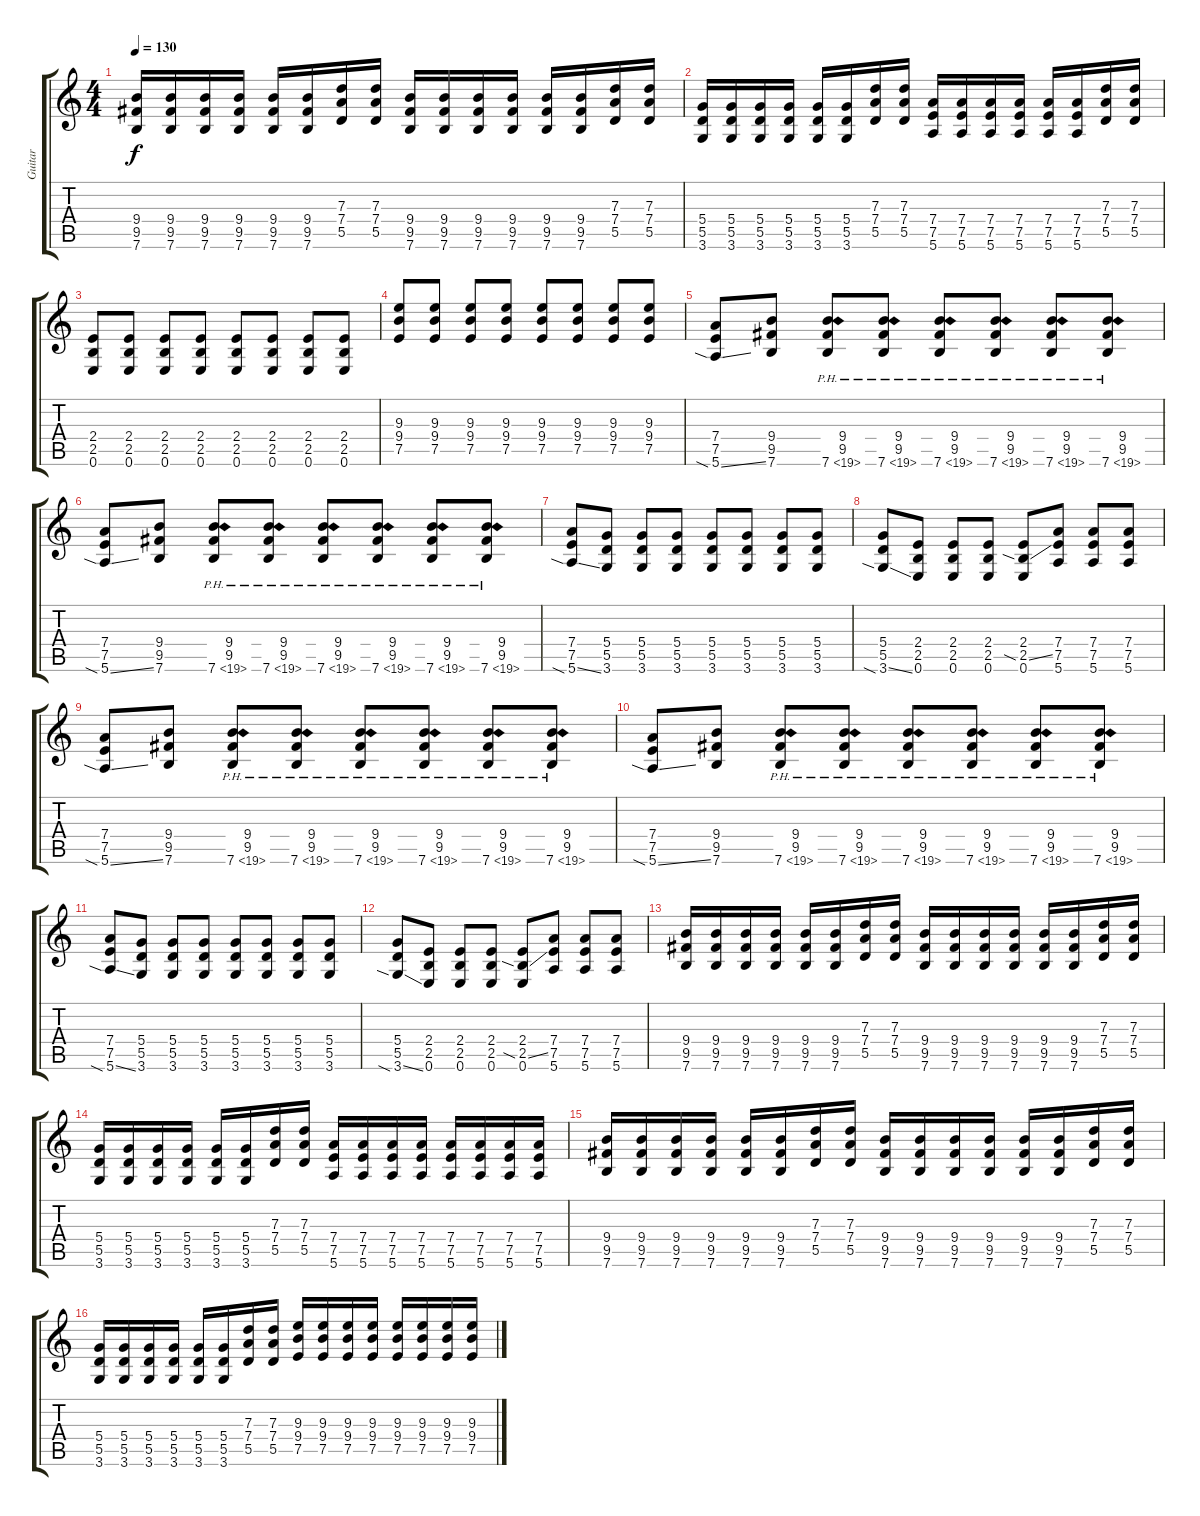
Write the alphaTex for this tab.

\track ("Guitar" "Guitar") {instrument distortionguitar}
\staff {score tabs}
\tuning (E4 B3 G3 D3 A2 E2) {hide}
\ts (4 4)
\tempo 130
\clef g2
\ks c
(9.4 9.5 7.6).16{dy f} (9.4 9.5 7.6).16 (9.4 9.5 7.6).16 (9.4 9.5 7.6).16 (9.4 9.5 7.6).16 (9.4 9.5 7.6).16 (7.3 7.4 5.5).16 (7.3 7.4 5.5).16 (9.4 9.5 7.6).16 (9.4 9.5 7.6).16 (9.4 9.5 7.6).16 (9.4 9.5 7.6).16 (9.4 9.5 7.6).16 (9.4 9.5 7.6).16 (7.3 7.4 5.5).16 (7.3 7.4 5.5).16 |
(5.4 5.5 3.6).16 (5.4 5.5 3.6).16 (5.4 5.5 3.6).16 (5.4 5.5 3.6).16 (5.4 5.5 3.6).16 (5.4 5.5 3.6).16 (7.3 7.4 5.5).16 (7.3 7.4 5.5).16 (7.4 7.5 5.6).16 (7.4 7.5 5.6).16 (7.4 7.5 5.6).16 (7.4 7.5 5.6).16 (7.4 7.5 5.6).16 (7.4 7.5 5.6).16 (7.3 7.4 5.5).16 (7.3 7.4 5.5).16 |
(2.4 2.5 0.6).8 (2.4 2.5 0.6).8 (2.4 2.5 0.6).8 (2.4 2.5 0.6).8 (2.4 2.5 0.6).8 (2.4 2.5 0.6).8 (2.4 2.5 0.6).8 (2.4 2.5 0.6).8 |
(9.3 9.4 7.5).8 (9.3 9.4 7.5).8 (9.3 9.4 7.5).8 (9.3 9.4 7.5).8 (9.3 9.4 7.5).8 (9.3 9.4 7.5).8 (9.3 9.4 7.5).8 (9.3 9.4 7.5).8 |
(7.4 7.5 5.6{sia ss}).8 (9.4 9.5 7.6).8 (9.4 9.5 7.6{ph 12}).8 (9.4 9.5 7.6{ph 12}).8 (9.4 9.5 7.6{ph 12}).8 (9.4 9.5 7.6{ph 12}).8 (9.4 9.5 7.6{ph 12}).8 (9.4 9.5 7.6{ph 12}).8 |
(7.4 7.5 5.6{sia ss}).8 (9.4 9.5 7.6).8 (9.4 9.5 7.6{ph 12}).8 (9.4 9.5 7.6{ph 12}).8 (9.4 9.5 7.6{ph 12}).8 (9.4 9.5 7.6{ph 12}).8 (9.4 9.5 7.6{ph 12}).8 (9.4 9.5 7.6{ph 12}).8 |
(7.4 7.5 5.6{sia ss}).8 (5.4 5.5 3.6).8 (5.4 5.5 3.6).8 (5.4 5.5 3.6).8 (5.4 5.5 3.6).8 (5.4 5.5 3.6).8 (5.4 5.5 3.6).8 (5.4 5.5 3.6).8 |
(5.4 5.5 3.6{sia ss}).8 (2.4 2.5 0.6).8 (2.4 2.5 0.6).8 (2.4 2.5 0.6).8 (2.4 2.5{sia ss} 0.6).8 (7.4 7.5 5.6).8 (7.4 7.5 5.6).8 (7.4 7.5 5.6).8 |
(7.4 7.5 5.6{sia ss}).8 (9.4 9.5 7.6).8 (9.4 9.5 7.6{ph 12}).8 (9.4 9.5 7.6{ph 12}).8 (9.4 9.5 7.6{ph 12}).8 (9.4 9.5 7.6{ph 12}).8 (9.4 9.5 7.6{ph 12}).8 (9.4 9.5 7.6{ph 12}).8 |
(7.4 7.5 5.6{sia ss}).8 (9.4 9.5 7.6).8 (9.4 9.5 7.6{ph 12}).8 (9.4 9.5 7.6{ph 12}).8 (9.4 9.5 7.6{ph 12}).8 (9.4 9.5 7.6{ph 12}).8 (9.4 9.5 7.6{ph 12}).8 (9.4 9.5 7.6{ph 12}).8 |
(7.4 7.5 5.6{sia ss}).8 (5.4 5.5 3.6).8 (5.4 5.5 3.6).8 (5.4 5.5 3.6).8 (5.4 5.5 3.6).8 (5.4 5.5 3.6).8 (5.4 5.5 3.6).8 (5.4 5.5 3.6).8 |
(5.4 5.5 3.6{sia ss}).8 (2.4 2.5 0.6).8 (2.4 2.5 0.6).8 (2.4 2.5 0.6).8 (2.4 2.5{sia ss} 0.6).8 (7.4 7.5 5.6).8 (7.4 7.5 5.6).8 (7.4 7.5 5.6).8 |
(9.4 9.5 7.6).16 (9.4 9.5 7.6).16 (9.4 9.5 7.6).16 (9.4 9.5 7.6).16 (9.4 9.5 7.6).16 (9.4 9.5 7.6).16 (7.3 7.4 5.5).16 (7.3 7.4 5.5).16 (9.4 9.5 7.6).16 (9.4 9.5 7.6).16 (9.4 9.5 7.6).16 (9.4 9.5 7.6).16 (9.4 9.5 7.6).16 (9.4 9.5 7.6).16 (7.3 7.4 5.5).16 (7.3 7.4 5.5).16 |
(5.4 5.5 3.6).16 (5.4 5.5 3.6).16 (5.4 5.5 3.6).16 (5.4 5.5 3.6).16 (5.4 5.5 3.6).16 (5.4 5.5 3.6).16 (7.3 7.4 5.5).16 (7.3 7.4 5.5).16 (7.4 7.5 5.6).16 (7.4 7.5 5.6).16 (7.4 7.5 5.6).16 (7.4 7.5 5.6).16 (7.4 7.5 5.6).16 (7.4 7.5 5.6).16 (7.4 7.5 5.6).16 (7.4 7.5 5.6).16 |
(9.4 9.5 7.6).16 (9.4 9.5 7.6).16 (9.4 9.5 7.6).16 (9.4 9.5 7.6).16 (9.4 9.5 7.6).16 (9.4 9.5 7.6).16 (7.3 7.4 5.5).16 (7.3 7.4 5.5).16 (9.4 9.5 7.6).16 (9.4 9.5 7.6).16 (9.4 9.5 7.6).16 (9.4 9.5 7.6).16 (9.4 9.5 7.6).16 (9.4 9.5 7.6).16 (7.3 7.4 5.5).16 (7.3 7.4 5.5).16 |
(5.4 5.5 3.6).16 (5.4 5.5 3.6).16 (5.4 5.5 3.6).16 (5.4 5.5 3.6).16 (5.4 5.5 3.6).16 (5.4 5.5 3.6).16 (7.3 7.4 5.5).16 (7.3 7.4 5.5).16 (9.3 9.4 7.5).16 (9.3 9.4 7.5).16 (9.3 9.4 7.5).16 (9.3 9.4 7.5).16 (9.3 9.4 7.5).16 (9.3 9.4 7.5).16 (9.3 9.4 7.5).16 (9.3 9.4 7.5).16
